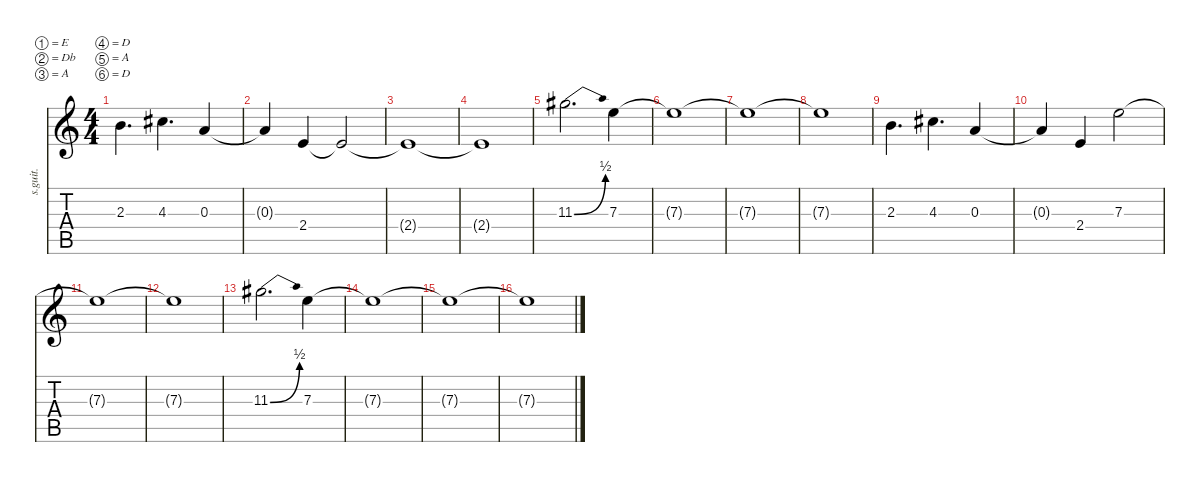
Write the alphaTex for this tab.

\defaultSystemsLayout 4
\hideDynamics
\bracketExtendMode nobrackets
\track ("Steve Holmes (Distortion Pedal)" "s.guit.") {instrument overdrivenguitar}
\staff {score tabs}
\tuning (E4 Db4 A3 D3 A2 D2)
\ts (4 4)
\tempo (129 hide)
\clef g2
\ks c
2.3.4{d dy mf} 4.3{acc #}.4{d} 0.3.4 |
0.3{t}.4 2.4.4 2.4{t}.2 |
2.4{t}.1 |
2.4{t}.1 |
11.3{be (bend 0 0 60 2) acc #}.2{d} 7.3.4 |
7.3{t}.1 |
7.3{t}.1 |
7.3{t}.1 |
2.3.4{d} 4.3{acc #}.4{d} 0.3.4 |
0.3{t}.4 2.4.4 7.3.2 |
7.3{t}.1 |
7.3{t}.1 |
11.3{be (bend 0 0 60 2) acc #}.2{d} 7.3.4 |
7.3{t}.1 |
7.3{t}.1 |
7.3{t}.1
